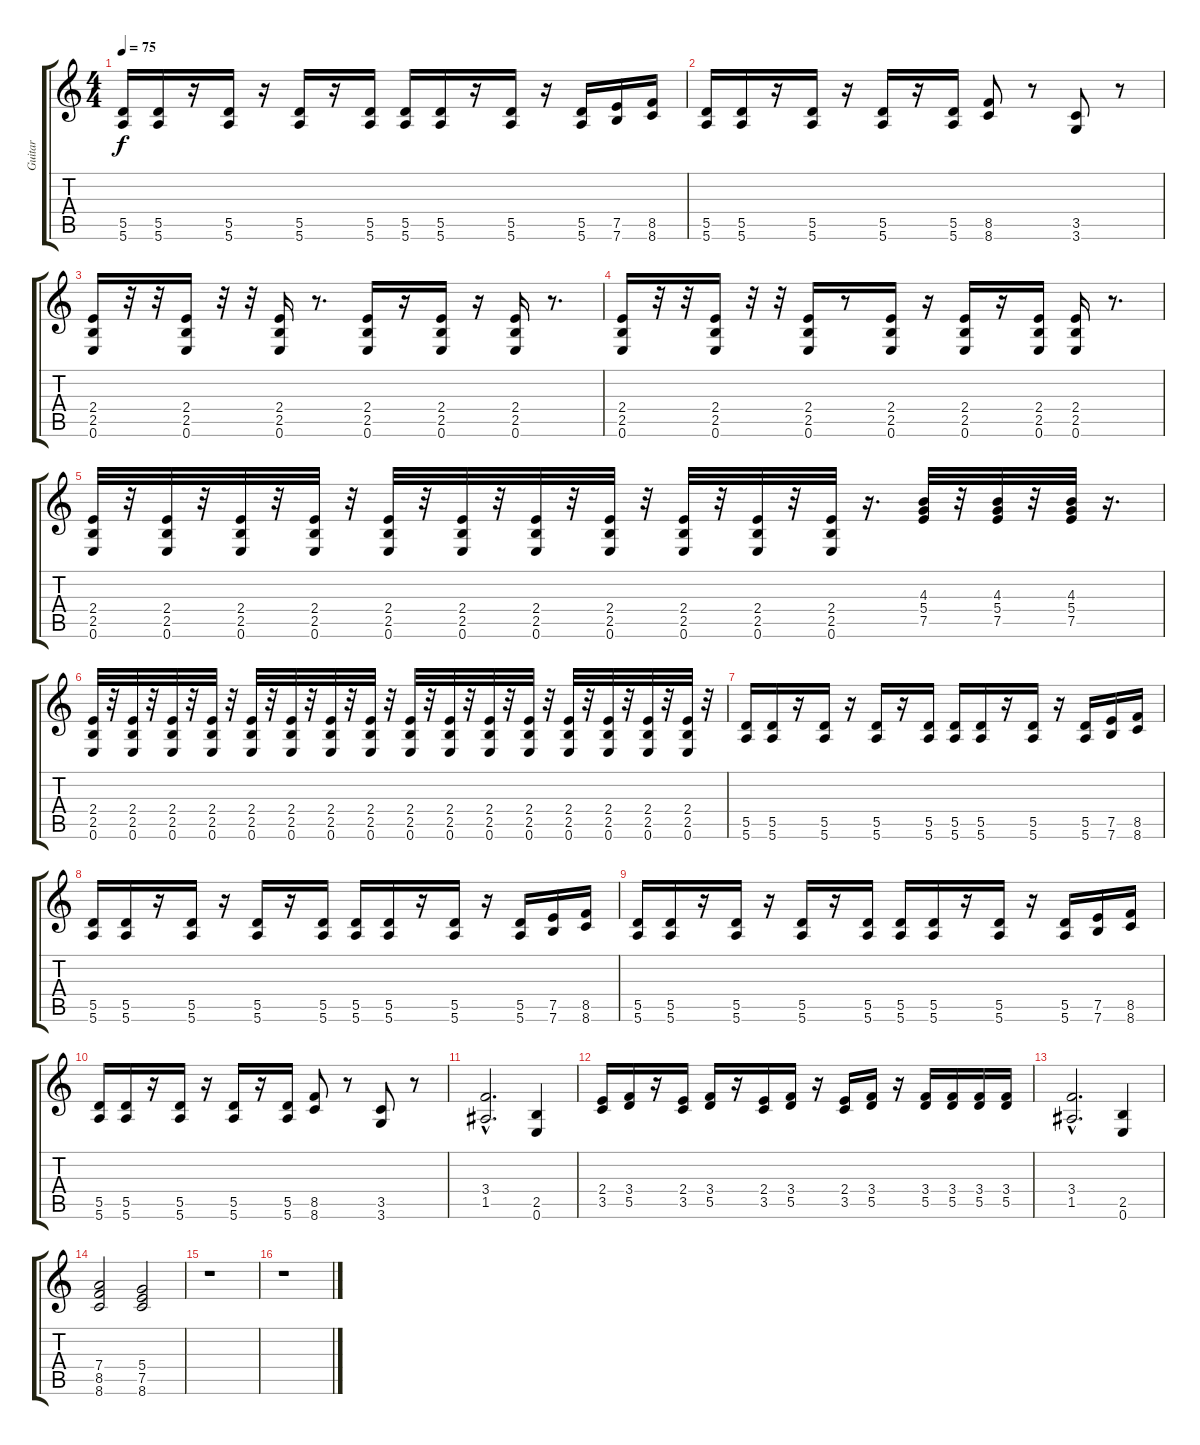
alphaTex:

\track ("Guitar" "Guitar") {instrument distortionguitar}
\staff {score tabs}
\tuning (E4 B3 G3 D3 A2 E2) {hide}
\ts (4 4)
\tempo 75
\clef g2
\ks c
(5.5 5.6).16{dy f} (5.5 5.6).16 r.16 (5.5 5.6).16 r.16 (5.5 5.6).16 r.16 (5.5 5.6).16 (5.5 5.6).16 (5.5 5.6).16 r.16 (5.5 5.6).16 r.16 (5.5 5.6).16 (7.5 7.6).16 (8.5 8.6).16 |
(5.5 5.6).16 (5.5 5.6).16 r.16 (5.5 5.6).16 r.16 (5.5 5.6).16 r.16 (5.5 5.6).16 (8.5 8.6).8 r.8 (3.5 3.6).8 r.8 |
(2.4 2.5 0.6).16 r.32 r.32 (2.4 2.5 0.6).16 r.32 r.32 (2.4 2.5 0.6).16 r.8{d} (2.4 2.5 0.6).16 r.16 (2.4 2.5 0.6).16 r.16 (2.4 2.5 0.6).16 r.8{d} |
(2.4 2.5 0.6).16 r.32 r.32 (2.4 2.5 0.6).16 r.32 r.32 (2.4 2.5 0.6).16 r.8 (2.4 2.5 0.6).16 r.16 (2.4 2.5 0.6).16 r.16 (2.4 2.5 0.6).16 (2.4 2.5 0.6).16 r.8{d} |
(2.4 2.5 0.6).32 r.32 (2.4 2.5 0.6).32 r.32 (2.4 2.5 0.6).32 r.32 (2.4 2.5 0.6).32 r.32 (2.4 2.5 0.6).32 r.32 (2.4 2.5 0.6).32 r.32 (2.4 2.5 0.6).32 r.32 (2.4 2.5 0.6).32 r.32 (2.4 2.5 0.6).32 r.32 (2.4 2.5 0.6).32 r.32 (2.4 2.5 0.6).32 r.16{d} (4.3 5.4 7.5).32 r.32 (4.3 5.4 7.5).32 r.32 (4.3 5.4 7.5).32 r.16{d} |
(2.4 2.5 0.6).32 r.32 (2.4 2.5 0.6).32 r.32 (2.4 2.5 0.6).32 r.32 (2.4 2.5 0.6).32 r.32 (2.4 2.5 0.6).32 r.32 (2.4 2.5 0.6).32 r.32 (2.4 2.5 0.6).32 r.32 (2.4 2.5 0.6).32 r.32 (2.4 2.5 0.6).32 r.32 (2.4 2.5 0.6).32 r.32 (2.4 2.5 0.6).32 r.32 (2.4 2.5 0.6).32 r.32 (2.4 2.5 0.6).32 r.32 (2.4 2.5 0.6).32 r.32 (2.4 2.5 0.6).32 r.32 (2.4 2.5 0.6).32 r.32 |
(5.5 5.6).16 (5.5 5.6).16 r.16 (5.5 5.6).16 r.16 (5.5 5.6).16 r.16 (5.5 5.6).16 (5.5 5.6).16 (5.5 5.6).16 r.16 (5.5 5.6).16 r.16 (5.5 5.6).16 (7.5 7.6).16 (8.5 8.6).16 |
(5.5 5.6).16 (5.5 5.6).16 r.16 (5.5 5.6).16 r.16 (5.5 5.6).16 r.16 (5.5 5.6).16 (5.5 5.6).16 (5.5 5.6).16 r.16 (5.5 5.6).16 r.16 (5.5 5.6).16 (7.5 7.6).16 (8.5 8.6).16 |
(5.5 5.6).16 (5.5 5.6).16 r.16 (5.5 5.6).16 r.16 (5.5 5.6).16 r.16 (5.5 5.6).16 (5.5 5.6).16 (5.5 5.6).16 r.16 (5.5 5.6).16 r.16 (5.5 5.6).16 (7.5 7.6).16 (8.5 8.6).16 |
(5.5 5.6).16 (5.5 5.6).16 r.16 (5.5 5.6).16 r.16 (5.5 5.6).16 r.16 (5.5 5.6).16 (8.5 8.6).8 r.8 (3.5 3.6).8 r.8 |
(3.4{hac} 1.5{hac}).2{d} (2.5 0.6).4 |
(2.4 3.5).16{volume 16} (3.4 5.5).16 r.16 (2.4 3.5).16 (3.4 5.5).16 r.16 (2.4 3.5).16 (3.4 5.5).16 r.16 (2.4 3.5).16 (3.4 5.5).16 r.16 (3.4 5.5).16 (3.4 5.5).16 (3.4 5.5).16 (3.4 5.5).16 |
(3.4{hac} 1.5{hac}).2{d volume 13} (2.5 0.6).4 |
(7.4 8.5 8.6).2 (5.4 7.5 8.6).2 |
r.1 |
r.1
